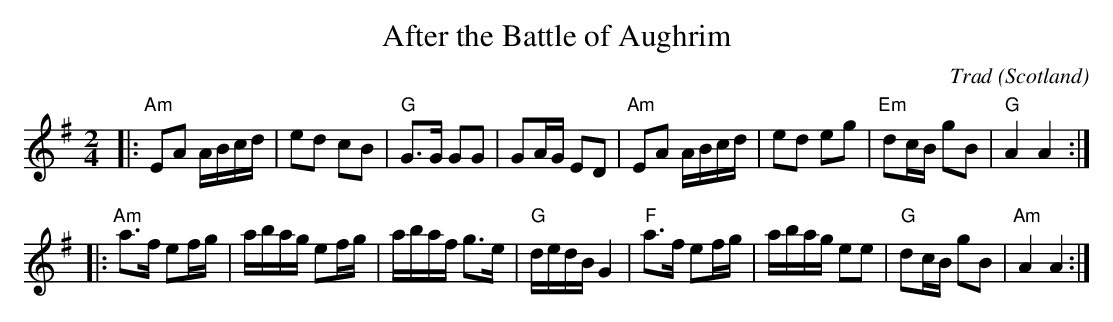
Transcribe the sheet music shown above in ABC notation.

X:1
T:After the Battle of Aughrim
C:Trad
O:Scotland
M:2/4
K:G
|:"Am"E2A2 ABcd|e2d2 c2B2|"G"G3G G2G2|G2AG E2D2|\
"Am"E2A2 ABcd|e2d2 e2g2|"Em"d2cB g2B2|"G"A4 A4:|*
|:"Am"a3f e2fg|abag e2fg|abaf g3e|"G"dedB G4|\
"F"a3f e2fg|abag e2e2|"G"d2cB g2B2|"Am"A4 A4:|**
